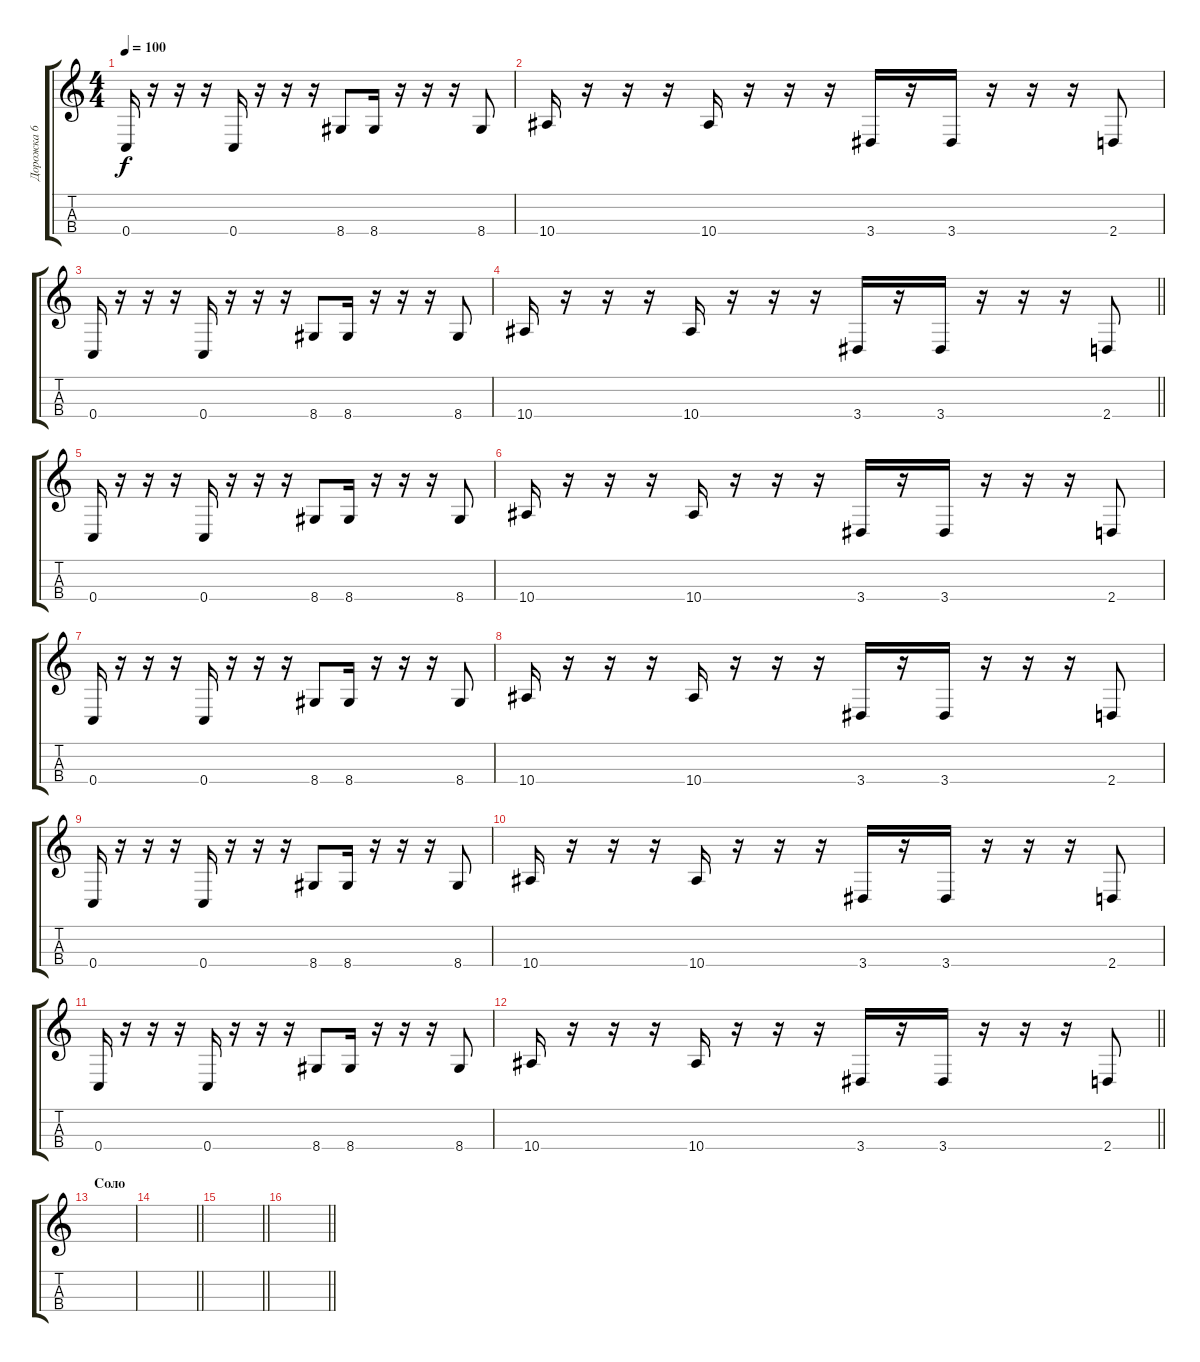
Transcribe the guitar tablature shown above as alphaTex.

\track ("Дорожка 6" "Дорожка 6") {instrument electricbassfinger}
\staff {score tabs}
\tuning (F2 C2 G2 C2) {hide}
\ts (4 4)
\tempo 100
\clef g2
\ks c
0.4.16{dy f} r.16 r.16 r.16 0.4.16 r.16 r.16 r.16 8.4.8 8.4.16 r.16 r.16 r.16 8.4.8 |
10.4.16 r.16 r.16 r.16 10.4.16 r.16 r.16 r.16 3.4.16 r.16 3.4.16 r.16 r.16 r.16 2.4.8 |
0.4.16 r.16 r.16 r.16 0.4.16 r.16 r.16 r.16 8.4.8 8.4.16 r.16 r.16 r.16 8.4.8 |
\barLineRight lightlight
10.4.16 r.16 r.16 r.16 10.4.16 r.16 r.16 r.16 3.4.16 r.16 3.4.16 r.16 r.16 r.16 2.4.8 |
0.4.16 r.16 r.16 r.16 0.4.16 r.16 r.16 r.16 8.4.8 8.4.16 r.16 r.16 r.16 8.4.8 |
10.4.16 r.16 r.16 r.16 10.4.16 r.16 r.16 r.16 3.4.16 r.16 3.4.16 r.16 r.16 r.16 2.4.8 |
0.4.16 r.16 r.16 r.16 0.4.16 r.16 r.16 r.16 8.4.8 8.4.16 r.16 r.16 r.16 8.4.8 |
10.4.16 r.16 r.16 r.16 10.4.16 r.16 r.16 r.16 3.4.16 r.16 3.4.16 r.16 r.16 r.16 2.4.8 |
0.4.16 r.16 r.16 r.16 0.4.16 r.16 r.16 r.16 8.4.8 8.4.16 r.16 r.16 r.16 8.4.8 |
10.4.16 r.16 r.16 r.16 10.4.16 r.16 r.16 r.16 3.4.16 r.16 3.4.16 r.16 r.16 r.16 2.4.8 |
0.4.16 r.16 r.16 r.16 0.4.16 r.16 r.16 r.16 8.4.8 8.4.16 r.16 r.16 r.16 8.4.8 |
\barLineRight lightlight
10.4.16 r.16 r.16 r.16 10.4.16 r.16 r.16 r.16 3.4.16 r.16 3.4.16 r.16 r.16 r.16 2.4.8 |
\section ("" "Соло")
|
\barLineRight lightlight
|
\barLineRight lightlight
|
\barLineRight lightlight
